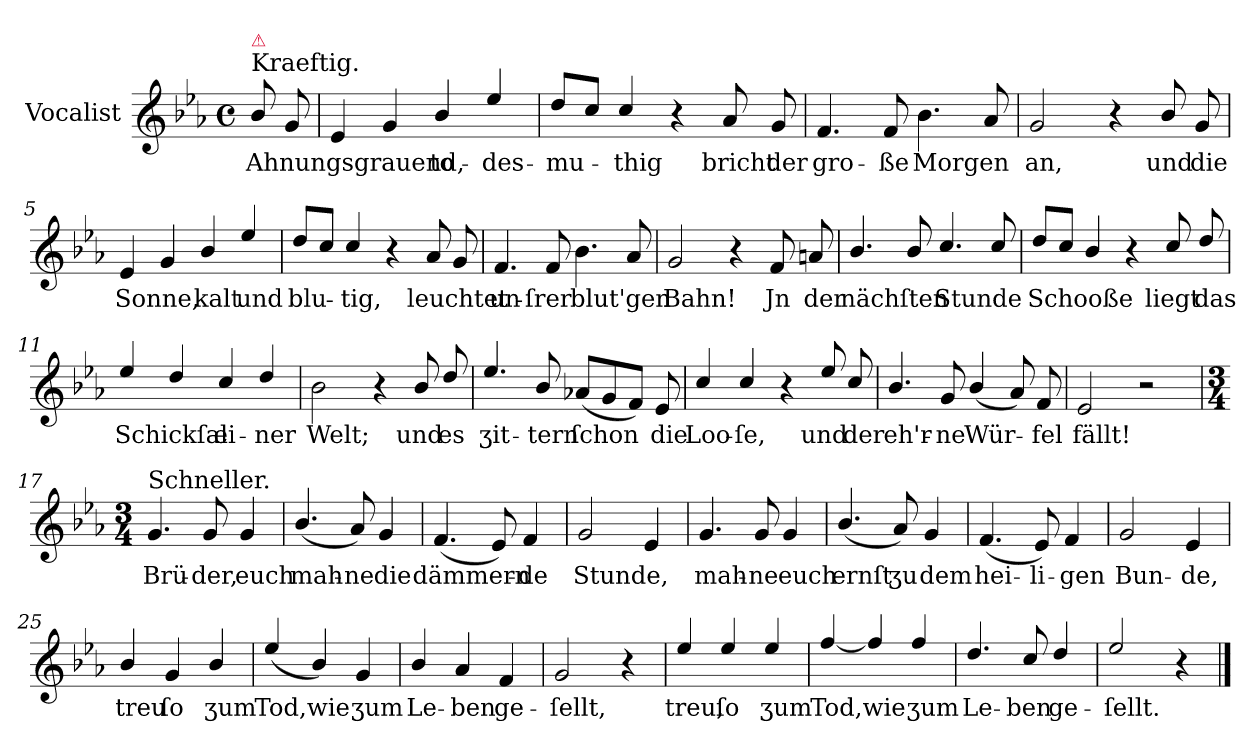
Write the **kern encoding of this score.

**kern	**text
*part1	*part1
*staff1	*staff1
*I"Vocalist	*
*clefG2	*
*k[b-e-a-]	*
*E-:	*
*M4/4	*
*met(c)	*
=	=
!LO:TX:a:t=Kraeftig.	!
!LO:TX:a:color=crimson:t=⚠	!
8b-/	Ahnungsgrauend,
8g	.
=1	=1
4e-	.
4g	.
4b-/	to-
4ee-/	-des-
=2	=2
8dd/L	-mu-
8ccJ	.
4cc/	-thig
4r	.
8a-	bricht
8g	der
=3	=3
4.f	gro-
8f	-ße
4.b-	Morgen
8a-	.
=4	=4
2g	an,
4r	.
8b-/	und
8g	die
=5	=5
4e-	Sonne,
4g	.
4b-/	kalt
4ee-/	und
=6	=6
8dd/L	blu-
8ccJ	.
4cc/	-tig,
4r	.
8a-	leuchtet
8g	.
=7	=7
4.f	un-
8f	-ſrer
4.b-	blut'gen
8a-	.
=8	=8
2g	Bahn!
4r	.
8f	Jn
8an	der
=9	=9
4.b-/	nächſten
8b-/	.
4.cc/	Stunde
8cc/	.
=10	=10
8dd/L	Schooße
8ccJ	.
4b-/	.
4r	.
8cc/	liegt
8dd/	das
=11	=11
4ee-/	Schickſal
4dd/	.
4cc/	ei-
4dd/	-ner
=12	=12
2b-	Welt;
4r	.
8b-/	und
8dd/	es
=13	=13
4.ee-/	ʒit-
8b-/	-tern
(>8a-X/L	ſchon
8g	.
8fJ)	.
8e-	die
=14	=14
4cc/	Loo-
4cc/	-ſe,
4r	.
8ee-/	und
8cc/	der
=15	=15
4.b-/	eh'r-
8g	-ne
(4b-/	Wür-
8a-)	.
8f	-fel
=16	=16
2e-	fällt!
2r	.
=17	=17
*M3/4	*
!LO:TX:a:t=Schneller.	!
4.g	Brü-
8g	-der,
4g	euch
=18	=18
(>4.b-/	mah-
8a-)	-ne
4g	die
=19	=19
(>4.f	dämmern-
8e-)	.
4f	-de
=20	=20
2g	Stunde,
4e-	.
=21	=21
4.g	mah-
8g	-ne
4g	euch
=22	=22
(>4.b-/	ernſt
8a-)	ʒu
4g	dem
=23	=23
(>4.f	hei-
8e-)	-li-
4f	-gen
=24	=24
2g	Bun-
4e-	-de,
=25	=25
4b-/	treu
4g	ſo
4b-/	ʒum
=26	=26
(>4ee-/	Tod,
4b-/)	wie
4g	ʒum
=27	=27
4b-/	Le-
4a-	-ben
4f	ge-
=28	=28
2g	-ſellt,
4r	.
=29	=29
4ee-/	treu,
4ee-/	ſo
4ee-/	ʒum
=30	=30
[4ff/	Tod,
4ff/]	wie
4ff/	ʒum
=31	=31
4.dd/	Le-
8cc/	-ben
4dd/	ge-
=32	=32
2ee-/	-ſellt.
4r	.
==	==
*-	*-
